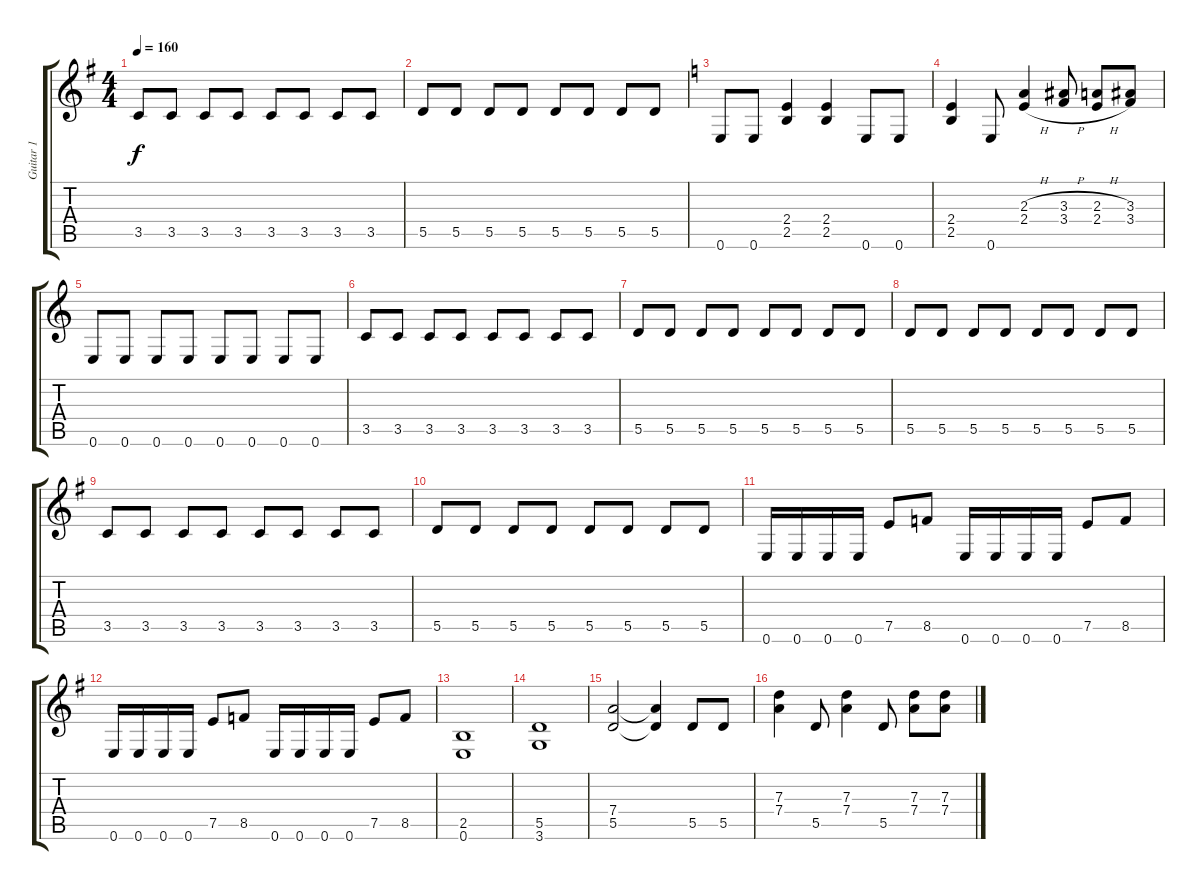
\track ("Guitar 1" "Guitar 1") {instrument overdrivenguitar}
\staff {score tabs}
\tuning (E4 B3 G3 D3 A2 E2) {hide}
\ts (4 4)
\tempo 160
\clef g2
\ks g
3.5.8{dy f} 3.5.8 3.5.8 3.5.8 3.5.8 3.5.8 3.5.8 3.5.8 |
5.5.8 5.5.8 5.5.8 5.5.8 5.5.8 5.5.8 5.5.8 5.5.8 |
\ks c
0.6.8 0.6.8 (2.4 2.5).4 (2.4 2.5).4 0.6.8 0.6.8 |
(2.4 2.5).4 0.6.8 (2.3{h} 2.4{h}).4 (3.3{h} 3.4{h}).8 (2.3{h} 2.4{h}).8 (3.3 3.4).8 |
0.6.8 0.6.8 0.6.8 0.6.8 0.6.8 0.6.8 0.6.8 0.6.8 |
3.5.8 3.5.8 3.5.8 3.5.8 3.5.8 3.5.8 3.5.8 3.5.8 |
5.5.8 5.5.8 5.5.8 5.5.8 5.5.8 5.5.8 5.5.8 5.5.8 |
5.5.8 5.5.8 5.5.8 5.5.8 5.5.8 5.5.8 5.5.8 5.5.8 |
\ks g
3.5.8 3.5.8 3.5.8 3.5.8 3.5.8 3.5.8 3.5.8 3.5.8 |
5.5.8 5.5.8 5.5.8 5.5.8 5.5.8 5.5.8 5.5.8 5.5.8 |
0.6.16 0.6.16 0.6.16 0.6.16 7.5.8 8.5.8 0.6.16 0.6.16 0.6.16 0.6.16 7.5.8 8.5.8 |
0.6.16 0.6.16 0.6.16 0.6.16 7.5.8 8.5.8 0.6.16 0.6.16 0.6.16 0.6.16 7.5.8 8.5.8 |
(2.5 0.6).1 |
(5.5 3.6).1 |
(7.4 5.5).2 (7.4{t} 5.5{t}).4 5.5.8 5.5.8 |
(7.3 7.4).4 5.5.8 (7.3 7.4).4 5.5.8 (7.3 7.4).8 (7.3 7.4).8
